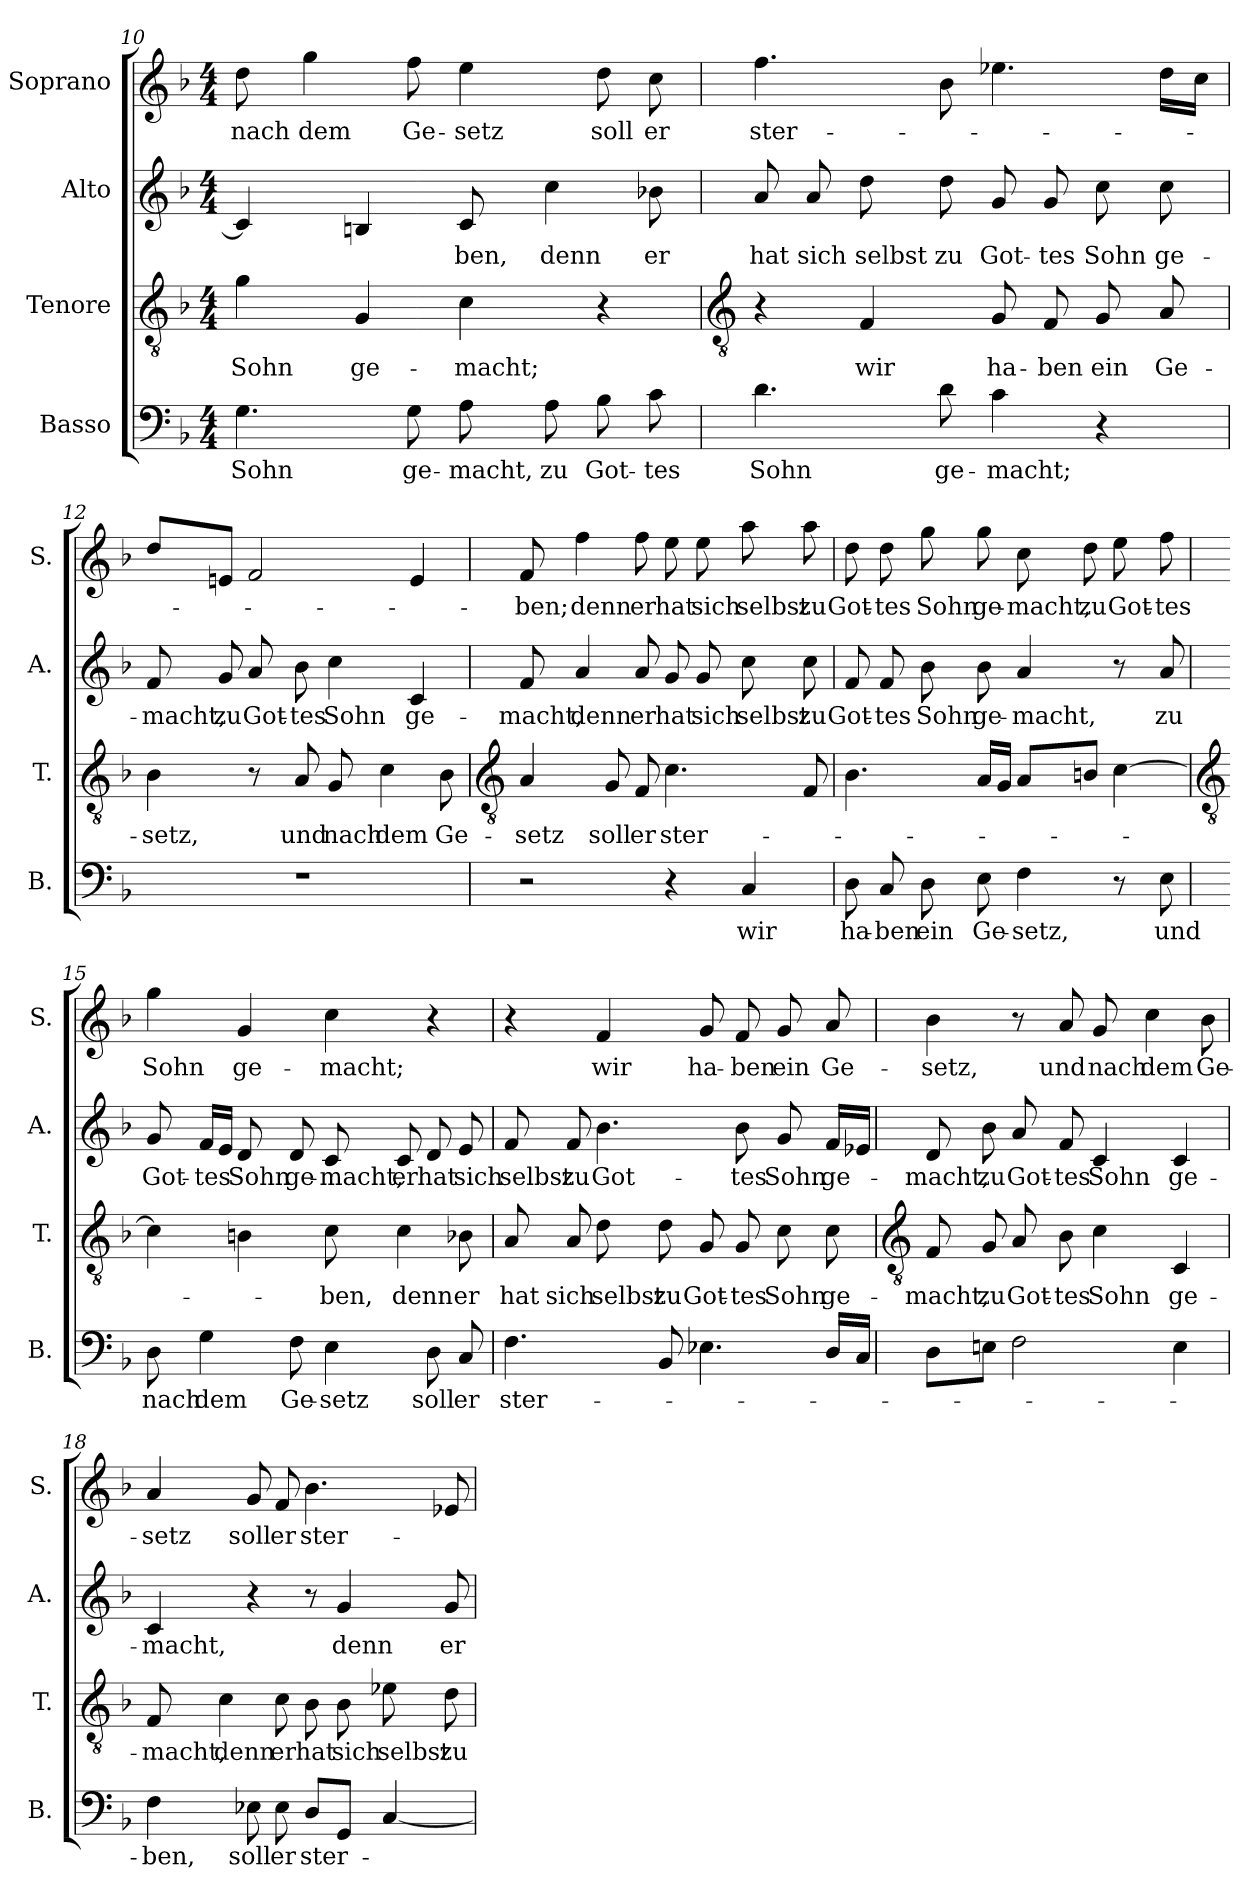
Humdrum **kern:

**kern	**text	**kern	**text	**kern	**text	**kern	**text
*part4	*part4	*part3	*part3	*part2	*part2	*part1	*part1
*staff4	*staff4	*staff3	*staff3	*staff2	*staff2	*staff1	*staff1
*I"Basso	*	*I"Tenore	*	*I"Alto	*	*I"Soprano	*
*I'B.	*	*I'T.	*	*I'A.	*	*I'S.	*
*clefF4	*	*clefGv2	*	*clefG2	*	*clefG2	*
*k[b-]	*	*k[b-]	*	*k[b-]	*	*k[b-]	*
*F:	*	*F:	*	*F:	*	*F:	*
*M4/4	*	*M4/4	*	*M4/4	*	*M4/4	*
=10	=10	=10	=10	=10	=10	=10	=10
!	!LO:LY:b	!	!LO:LY:b	!	!	!	!LO:LY:b
4.G	Sohn	4g	Sohn	4c]	.	8dd	nach
!	!	!	!	!	!	!	!LO:LY:b
.	.	.	.	.	.	4gg	dem
!	!	!	!LO:LY:b	!	!	!	!
.	.	4G	ge-	4Bn	.	.	.
!	!LO:LY:b	!	!	!	!	!	!LO:LY:b
8G	ge-	.	.	.	.	8ff	Ge-
!	!LO:LY:b	!	!LO:LY:b	!	!LO:LY:b	!	!LO:LY:b
8A	-macht,	4c	-macht;	8c	-ben,	4ee	-setz
!	!LO:LY:b	!	!	!	!LO:LY:b	!	!
8A	zu	.	.	4cc	denn	.	.
!	!LO:LY:b	!	!	!	!	!	!LO:LY:b
8B-	Got-	4r	.	.	.	8dd	soll
!	!LO:LY:b	!	!	!	!LO:LY:b	!	!LO:LY:b
8c	-tes	.	.	8b-X	er	8cc	er
!!LO:LB:g=z
=11	=11	=11	=11	=11	=11	=11	=11
*	*	*clefGv2	*	*	*	*	*
!	!LO:LY:b	!	!	!	!LO:LY:b	!	!LO:LY:b
4.d	Sohn	4r	.	8a	hat	4.ff	ster-
!	!	!	!	!	!LO:LY:b	!	!
.	.	.	.	8a	sich	.	.
!	!	!	!LO:LY:b	!	!LO:LY:b	!	!
.	.	4F	wir	8dd	selbst	.	.
!	!LO:LY:b	!	!	!	!LO:LY:b	!	!
8d	ge-	.	.	8dd	zu	8b-	.
!	!LO:LY:b	!	!LO:LY:b	!	!LO:LY:b	!	!
4c	-macht;	8G	ha-	8g	Got-	4.ee-X	.
!	!	!	!LO:LY:b	!	!LO:LY:b	!	!
.	.	8F	-ben	8g	-tes	.	.
!	!	!	!LO:LY:b	!	!LO:LY:b	!	!
4r	.	8G	ein	8cc	Sohn	.	.
!	!	!	!LO:LY:b	!	!LO:LY:b	!	!
.	.	8A	Ge-	8cc	ge-	16ddLL	.
.	.	.	.	.	.	16ccJJ	.
=12	=12	=12	=12	=12	=12	=12	=12
!	!	!	!LO:LY:b	!	!LO:LY:b	!	!
1r	.	4B-	-setz,	8f	-macht,	8ddL	.
!	!	!	!	!	!LO:LY:b	!	!
.	.	.	.	8g	zu	8enJ	.
!	!	!	!	!	!LO:LY:b	!	!
.	.	8r	.	8a	Got-	2f	.
!	!	!	!LO:LY:b	!	!LO:LY:b	!	!
.	.	8A	und	8b-	-tes	.	.
!	!	!	!LO:LY:b	!	!LO:LY:b	!	!
.	.	8G	nach	4cc	Sohn	.	.
!	!	!	!LO:LY:b	!	!	!	!
.	.	4c	dem	.	.	.	.
!	!	!	!	!	!LO:LY:b	!	!
.	.	.	.	4c	ge-	4e	.
!	!	!	!LO:LY:b	!	!	!	!
.	.	8B-	Ge-	.	.	.	.
!!LO:LB:g=z
=13	=13	=13	=13	=13	=13	=13	=13
*	*	*clefGv2	*	*	*	*	*
!	!	!	!LO:LY:b	!	!LO:LY:b	!	!LO:LY:b
2r	.	4A	-setz	8f	-macht,	8f	-ben;
!	!	!	!	!	!LO:LY:b	!	!LO:LY:b
.	.	.	.	4a	denn	4ff	denn
!	!	!	!LO:LY:b	!	!	!	!
.	.	8G	soll	.	.	.	.
!	!	!	!LO:LY:b	!	!LO:LY:b	!	!LO:LY:b
.	.	8F	er	8a	er	8ff	er
!	!	!	!LO:LY:b	!	!LO:LY:b	!	!LO:LY:b
4r	.	4.c	ster-	8g	hat	8ee	hat
!	!	!	!	!	!LO:LY:b	!	!LO:LY:b
.	.	.	.	8g	sich	8ee	sich
!	!LO:LY:b	!	!	!	!LO:LY:b	!	!LO:LY:b
4C	wir	.	.	8cc	selbst	8aa	selbst
!	!	!	!	!	!LO:LY:b	!	!LO:LY:b
.	.	8F	.	8cc	zu	8aa	zu
=14	=14	=14	=14	=14	=14	=14	=14
!	!LO:LY:b	!	!	!	!LO:LY:b	!	!LO:LY:b
8D	ha-	4.B-	.	8f	Got-	8dd	Got-
!	!LO:LY:b	!	!	!	!LO:LY:b	!	!LO:LY:b
8C	-ben	.	.	8f	-tes	8dd	-tes
!	!LO:LY:b	!	!	!	!LO:LY:b	!	!LO:LY:b
8D	ein	.	.	8b-	Sohn	8gg	Sohn
!	!LO:LY:b	!	!	!	!LO:LY:b	!	!LO:LY:b
8E	Ge-	16ALL	.	8b-	ge-	8gg	ge-
.	.	16GJJ	.	.	.	.	.
!	!LO:LY:b	!	!	!	!LO:LY:b	!	!LO:LY:b
4F	-setz,	8AL	.	4a	-macht,	8cc	-macht,
!	!	!	!	!	!	!	!LO:LY:b
.	.	8BnJ	.	.	.	8dd	zu
!	!	!	!	!	!	!	!LO:LY:b
8r	.	[4c	.	8r	.	8ee	Got-
!	!LO:LY:b	!	!	!	!LO:LY:b	!	!LO:LY:b
8E	und	.	.	8a	zu	8ff	-tes
!!LO:LB:g=z
=15	=15	=15	=15	=15	=15	=15	=15
*	*	*clefGv2	*	*	*	*	*
!	!LO:LY:b	!	!	!	!LO:LY:b	!	!LO:LY:b
8D	nach	4c]	.	8g	Got-	4gg	Sohn
!	!LO:LY:b	!	!	!	!LO:LY:b	!	!
4G	dem	.	.	16fLL	-tes	.	.
.	.	.	.	16eJJ	.	.	.
!	!	!	!	!	!LO:LY:b	!	!LO:LY:b
.	.	4Bn	.	8d	Sohn	4g	ge-
!	!LO:LY:b	!	!	!	!LO:LY:b	!	!
8F	Ge-	.	.	8d	ge-	.	.
!	!LO:LY:b	!	!LO:LY:b	!	!LO:LY:b	!	!LO:LY:b
4E	-setz	8c	-ben,	8c	-macht,	4cc	-macht;
!	!	!	!LO:LY:b	!	!LO:LY:b	!	!
.	.	4c	denn	8c	er	.	.
!	!LO:LY:b	!	!	!	!LO:LY:b	!	!
8D	soll	.	.	8d	hat	4r	.
!	!LO:LY:b	!	!LO:LY:b	!	!LO:LY:b	!	!
8C	er	8B-X	er	8e	sich	.	.
=16	=16	=16	=16	=16	=16	=16	=16
!	!LO:LY:b	!	!LO:LY:b	!	!LO:LY:b	!	!
4.F	ster-	8A	hat	8f	selbst	4r	.
!	!	!	!LO:LY:b	!	!LO:LY:b	!	!
.	.	8A	sich	8f	zu	.	.
!	!	!	!LO:LY:b	!	!LO:LY:b	!	!LO:LY:b
.	.	8d	selbst	4.b-	Got-	4f	wir
!	!	!	!LO:LY:b	!	!	!	!
8BB-	.	8d	zu	.	.	.	.
!	!	!	!LO:LY:b	!	!	!	!LO:LY:b
4.E-X	.	8G	Got-	.	.	8g	ha-
!	!	!	!LO:LY:b	!	!LO:LY:b	!	!LO:LY:b
.	.	8G	-tes	8b-	-tes	8f	-ben
!	!	!	!LO:LY:b	!	!LO:LY:b	!	!LO:LY:b
.	.	8c	Sohn	8g	Sohn	8g	ein
!	!	!	!LO:LY:b	!	!LO:LY:b	!	!LO:LY:b
16DLL	.	8c	ge-	16fLL	ge-	8a	Ge-
16CJJ	.	.	.	16e-XJJ	.	.	.
!!LO:LB:g=z
=17	=17	=17	=17	=17	=17	=17	=17
*	*	*clefGv2	*	*	*	*	*
!	!	!	!LO:LY:b	!	!LO:LY:b	!	!LO:LY:b
8DL	.	8F	-macht,	8d	-macht,	4b-	-setz,
!	!	!	!LO:LY:b	!	!LO:LY:b	!	!
8EnJ	.	8G	zu	8b-	zu	.	.
!	!	!	!LO:LY:b	!	!LO:LY:b	!	!
2F	.	8A	Got-	8a	Got-	8r	.
!	!	!	!LO:LY:b	!	!LO:LY:b	!	!LO:LY:b
.	.	8B-	-tes	8f	-tes	8a	und
!	!	!	!LO:LY:b	!	!LO:LY:b	!	!LO:LY:b
.	.	4c	Sohn	4c	Sohn	8g	nach
!	!	!	!	!	!	!	!LO:LY:b
.	.	.	.	.	.	4cc	dem
!	!	!	!LO:LY:b	!	!LO:LY:b	!	!
4E	.	4C	ge-	4c	ge-	.	.
!	!	!	!	!	!	!	!LO:LY:b
.	.	.	.	.	.	8b-	Ge-
=18	=18	=18	=18	=18	=18	=18	=18
!	!LO:LY:b	!	!LO:LY:b	!	!LO:LY:b	!	!LO:LY:b
4F	-ben,	8F	-macht,	4c	-macht,	4a	-setz
!	!	!	!LO:LY:b	!	!	!	!
.	.	4c	denn	.	.	.	.
!	!LO:LY:b	!	!	!	!	!	!LO:LY:b
8E-X	soll	.	.	4r	.	8g	soll
!	!LO:LY:b	!	!LO:LY:b	!	!	!	!LO:LY:b
8E-	er	8c	er	.	.	8f	er
!	!LO:LY:b	!	!LO:LY:b	!	!	!	!LO:LY:b
8DL	ster-	8B-	hat	8r	.	4.b-	ster-
!	!	!	!LO:LY:b	!	!LO:LY:b	!	!
8GGJ	.	8B-	sich	4g	denn	.	.
!	!	!	!LO:LY:b	!	!	!	!
[4C	.	8e-X	selbst	.	.	.	.
!	!	!	!LO:LY:b	!	!LO:LY:b	!	!
.	.	8d	zu	8g	er	8e-X	.
=	=	=	=	=	=	=	=
*-	*-	*-	*-	*-	*-	*-	*-
